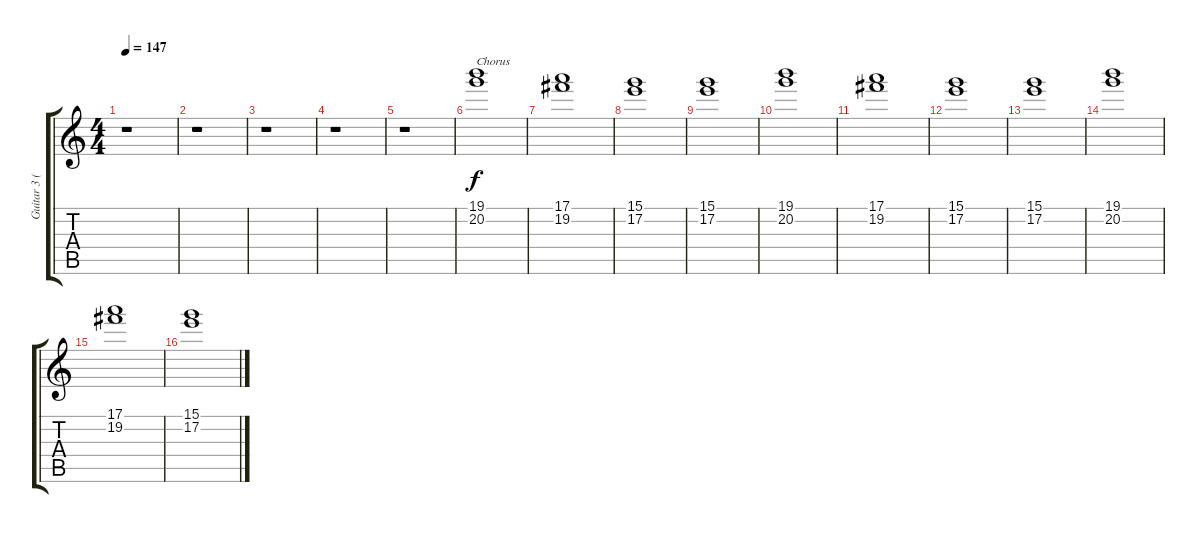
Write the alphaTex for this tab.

\track ("Guitar 3 (Little Fills)" "Guitar 3 (") {instrument distortionguitar}
\staff {score tabs}
\tuning (E4 B3 G3 D3 A2 E2) {hide}
\ts (4 4)
\tempo 147
\clef g2
\ks c
r.1{dy f} |
r.1 |
r.1 |
r.1 |
r.1 |
(19.1 20.2).1{txt "Chorus"} |
(17.1 19.2).1 |
(15.1 17.2).1 |
(15.1 17.2).1 |
(19.1 20.2).1 |
(17.1 19.2).1 |
(15.1 17.2).1 |
(15.1 17.2).1 |
(19.1 20.2).1 |
(17.1 19.2).1 |
(15.1 17.2).1
